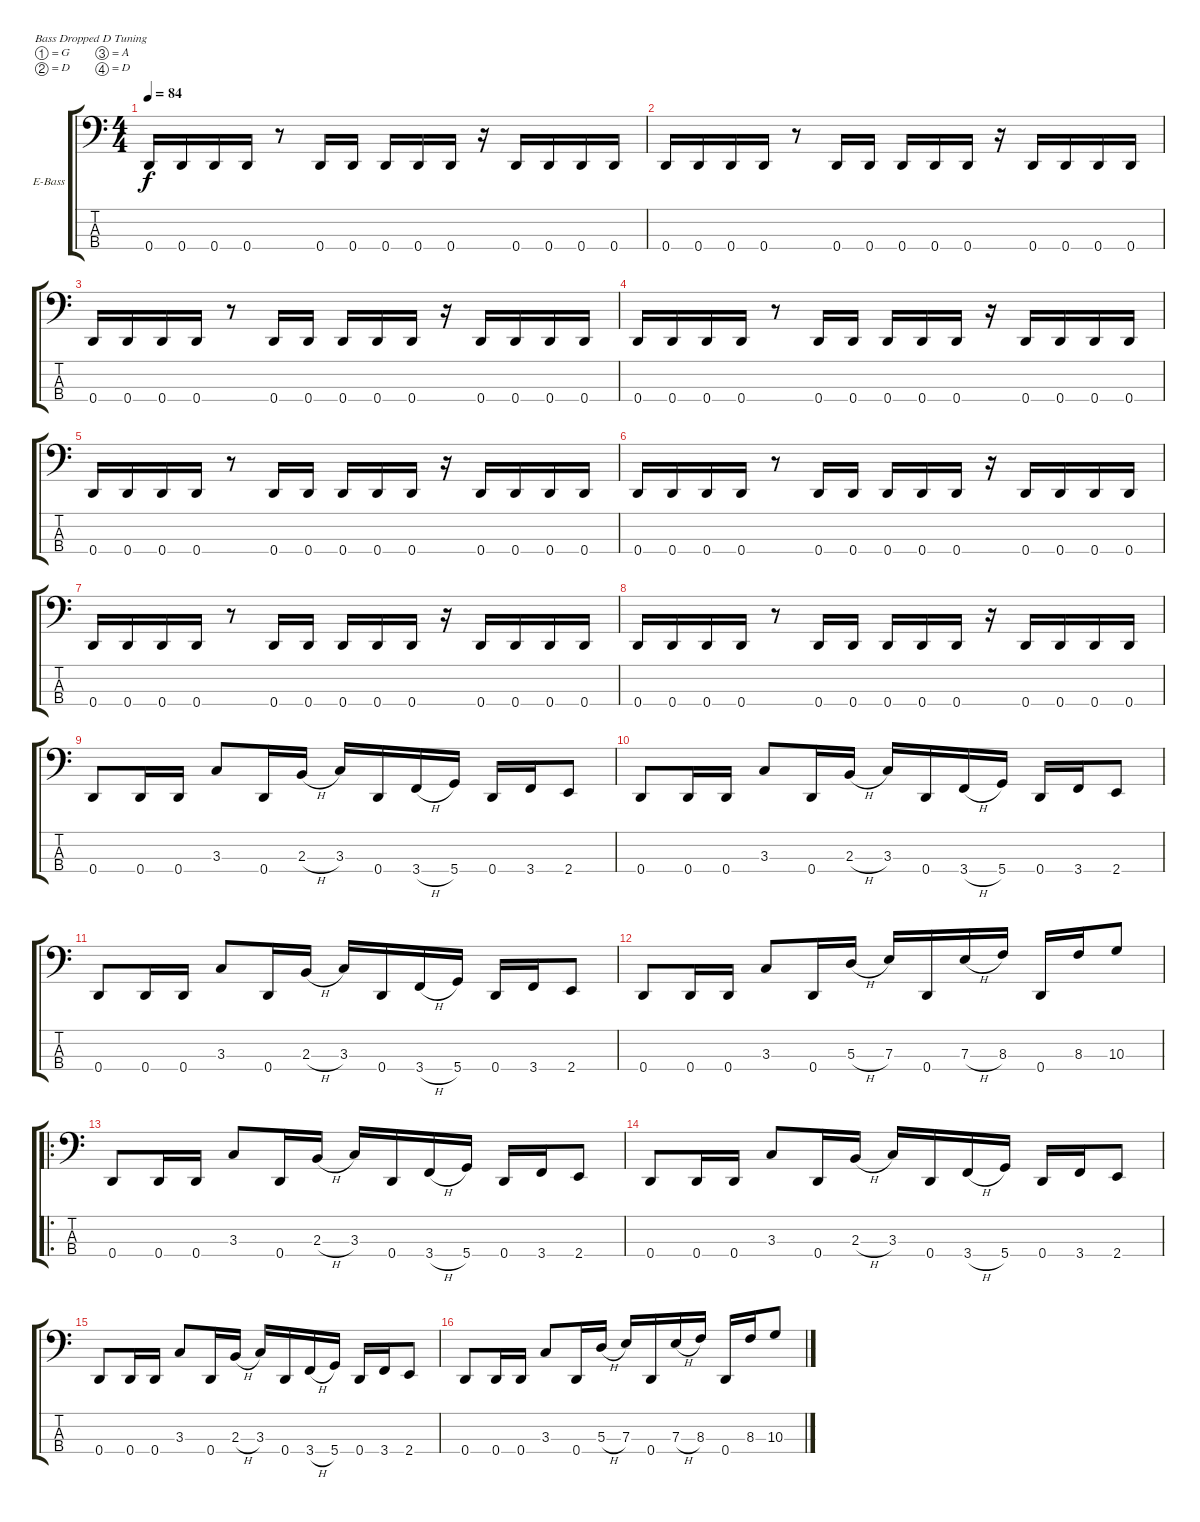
\defaultSystemsLayout 4
\bracketExtendMode groupsimilarinstruments
\firstSystemTrackNameOrientation horizontal
\otherSystemsTrackNameOrientation horizontal
\track ("Electric Bass" "E-Bass") {instrument electricbassfinger}
\staff {score tabs}
\tuning (G2 D2 A1 D1)
\ts (4 4)
\tempo 84
\clef f4
\scale
0.257261
\ks c
0.4.16{dy f instrument electricbassfinger} 0.4.16 0.4.16 0.4.16 r.8 0.4.16 0.4.16 0.4.16 0.4.16 0.4.16 r.16 0.4.16 0.4.16 0.4.16 0.4.16 |
\scale
0.257261 0.4.16 0.4.16 0.4.16 0.4.16 r.8 0.4.16 0.4.16 0.4.16 0.4.16 0.4.16 r.16 0.4.16 0.4.16 0.4.16 0.4.16 |
\scale
0.333333 0.4.16 0.4.16 0.4.16 0.4.16 r.8 0.4.16 0.4.16 0.4.16 0.4.16 0.4.16 r.16 0.4.16 0.4.16 0.4.16 0.4.16 |
\scale
0.333333 0.4.16 0.4.16 0.4.16 0.4.16 r.8 0.4.16 0.4.16 0.4.16 0.4.16 0.4.16 r.16 0.4.16 0.4.16 0.4.16 0.4.16 |
\scale
0.333333 0.4.16 0.4.16 0.4.16 0.4.16 r.8 0.4.16 0.4.16 0.4.16 0.4.16 0.4.16 r.16 0.4.16 0.4.16 0.4.16 0.4.16 |
\scale
0.333333 0.4.16 0.4.16 0.4.16 0.4.16 r.8 0.4.16 0.4.16 0.4.16 0.4.16 0.4.16 r.16 0.4.16 0.4.16 0.4.16 0.4.16 |
\scale
0.333333 0.4.16 0.4.16 0.4.16 0.4.16 r.8 0.4.16 0.4.16 0.4.16 0.4.16 0.4.16 r.16 0.4.16 0.4.16 0.4.16 0.4.16 |
\scale
0.333333 0.4.16 0.4.16 0.4.16 0.4.16 r.8 0.4.16 0.4.16 0.4.16 0.4.16 0.4.16 r.16 0.4.16 0.4.16 0.4.16 0.4.16 |
\scale
0.333333 0.4.8 0.4.16 0.4.16 3.3.8 0.4.16 2.3{h}.16 3.3.16 0.4.16 3.4{h}.16 5.4.16 0.4.16 3.4.16 2.4.8 |
\scale
0.333333 0.4.8 0.4.16 0.4.16 3.3.8 0.4.16 2.3{h}.16 3.3.16 0.4.16 3.4{h}.16 5.4.16 0.4.16 3.4.16 2.4.8 |
\scale
0.333333 0.4.8 0.4.16 0.4.16 3.3.8 0.4.16 2.3{h}.16 3.3.16 0.4.16 3.4{h}.16 5.4.16 0.4.16 3.4.16 2.4.8 |
\scale
0.333333 0.4.8 0.4.16 0.4.16 3.3.8 0.4.16 5.3{h}.16 7.3.16 0.4.16 7.3{h}.16 8.3.16 0.4.16 8.3.16 10.3.8 |
\ro
\scale
0.333333 0.4.8 0.4.16 0.4.16 3.3.8 0.4.16 2.3{h}.16 3.3.16 0.4.16 3.4{h}.16 5.4.16 0.4.16 3.4.16 2.4.8 |
\scale
0.333333 0.4.8 0.4.16 0.4.16 3.3.8 0.4.16 2.3{h}.16 3.3.16 0.4.16 3.4{h}.16 5.4.16 0.4.16 3.4.16 2.4.8 |
\scale
0.333333 0.4.8 0.4.16 0.4.16 3.3.8 0.4.16 2.3{h}.16 3.3.16 0.4.16 3.4{h}.16 5.4.16 0.4.16 3.4.16 2.4.8 |
\scale
0.333333 0.4.8 0.4.16 0.4.16 3.3.8 0.4.16 5.3{h}.16 7.3.16 0.4.16 7.3{h}.16 8.3.16 0.4.16 8.3.16 10.3.8
